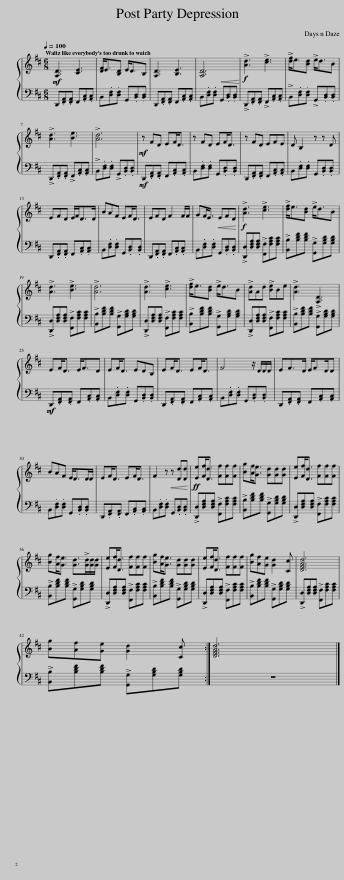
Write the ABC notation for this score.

X:1
%%score { 1 | 2 }
L:1/8
Q:1/4=100
M:6/8
I:linebreak $
K:D
V:1 treble
V:2 bass
V:1
!mf! [A,D]3 [CE]3 | [DF]<E[B,D] E<DB, | [A,D]3 [B,E]3 | [A,D]6 |!f! !>![Ad]3 !>![ce]3 | %5
 !>![df]<e[Bd] !>!e<dB |$ !>![Ad]3 [Be]3 | !>![Ad]6 |!mf! z FD EF<D | z FD EF<D | %10
 z FD EFE | D B,2 z z D |$ EFD E/F<DD/ | BAF EF<D | EFD F2 F/F/ | %15
 GF<E!<(! EFD!<)! |!f! !>![Ad]3 !>![ce]3 | !>![df]<e[Bd] !>!e<dB |$ !>![Ad]3 !>![Be]3 | !>![Ad]6 | %20
 !>![Ad]3 !>![ce]3 | !>![df]<e[Bd] !>!e<dB | !>![Ad]Ad !>![Be]Be | !>![Ad]3 !>![A,D]3 |$ EF<D E<FD | %25
 EF<D EDB, | EF<D EF<D | F4 z/ D/D/D/ | EF>D E/FD/D |$ BAF E<DD/D/ | %30
 EF<D EF<D | F2 z!<(! z [Dd][Dd]!<)! |!ff! [Ee][Ff]<[Dd] [Ff][Ff][Ff] | [Bg][Af]<[Ge] [Gd][Gd][Gd] | [Ee][Ff]<[Dd] [Ff][Ff][Ff] |$ %35
 [Bg][Af]<[Ge] [Gd]>!>![Gd][Gd]/[Gd]/ | [Ee][Ff]<[Dd] [Ff][Ff][Ff] | [Bg][Af]<[Ge] [Gd][Gd][Gd] | [Ee][Ff]<[Dd] [Ff][Ff][Ff] | [Bg][Af][Ge] [Gd]2 [Cc] | %40
 [DFAd]6 |$ [Bg][Af][Ge] [Gd]2 [Cc] :| [DFAd]6 |] %43
V:2
 D,,.[F,,A,,].[F,,A,,] F,,.[A,,C,].[A,,C,] | B,,.[D,F,].[D,F,] G,,.[B,,D,].[B,,D,] | D,,.[F,,A,,].[F,,A,,] F,,.[A,,C,].[A,,C,] | B,,.[D,F,].[D,F,]!<(! G,,.[B,,D,].[B,,D,]!<)! | !>!D,,.[F,,A,,].[F,,A,,] !>!F,,.[A,,C,].[A,,C,] | %5
 !>!B,,.[D,F,].[D,F,] !>!G,,.[B,,D,].[B,,D,] |$ !>!D,,.[F,,A,,].[F,,A,,] !>!F,,.[A,,C,].[A,,C,] | !>!B,,.[D,F,].[D,F,] !>!G,,.[B,,D,].[B,,D,] |!mf! D,,.[F,,A,,].[F,,A,,] F,,.[A,,C,].[A,,C,] | B,,.[D,F,].[D,F,] G,,.[B,,D,].[B,,D,] | %10
 D,,.[F,,A,,].[F,,A,,] F,,.[A,,C,].[A,,C,] | B,,.[D,F,].[D,F,] G,,.[B,,D,].[B,,D,] |$ D,,.[F,,A,,].[F,,A,,] F,,.[A,,C,].[A,,C,] | B,,.[D,F,].[D,F,] G,,.[B,,D,].[B,,D,] | D,,.[F,,A,,].[F,,A,,] F,,.[A,,C,].[A,,C,] | %15
 B,,.[D,F,].[D,F,] G,,.[B,,D,].[B,,D,] | !>![D,,D,][D,F,A,][D,F,A,] !>![F,,F,][F,A,C][F,A,C] | !>![B,,B,][B,DF][B,DF] !>![G,,G,][G,B,D][G,B,D] |$ !>![D,,D,][D,F,A,][D,F,A,] !>![F,,F,][F,A,C][F,A,C] | !>![B,,B,][B,DF][B,DF] !>![G,,G,][G,B,D][G,B,D] | %20
 !>![D,,D,][D,F,A,][D,F,A,] !>![F,,F,][F,A,C][F,A,C] | !>![B,,B,][B,DF][B,DF] !>![G,,G,][G,B,D][G,B,D] | !>![D,,D,][D,F,A,][D,F,A,] !>![F,,F,][F,A,C][F,A,C] | !>![B,,B,][B,DF][B,DF] !>![G,,G,][G,B,D][G,B,D] |$!mf! D,,.[F,,A,,].[F,,A,,] F,,.[A,,C,].[A,,C,] | %25
 B,,.[D,F,].[D,F,] G,,.[B,,D,].[B,,D,] | D,,.[F,,A,,].[F,,A,,] F,,.[A,,C,].[A,,C,] | B,,.[D,F,].[D,F,] G,,.[B,,D,].[B,,D,] | D,,.[F,,A,,].[F,,A,,] F,,.[A,,C,].[A,,C,] |$ B,,.[D,F,].[D,F,] G,,.[B,,D,].[B,,D,] | %30
 D,,.[F,,A,,].[F,,A,,] F,,.[A,,C,].[A,,C,] | B,,.[D,F,].[D,F,] G,,.[B,,D,].[B,,D,] | !>![D,,D,][D,F,A,][D,F,A,] !>![F,,F,][F,A,C][F,A,C] | !>![B,,B,][B,DF][B,DF] !>![G,,G,][G,B,D][G,B,D] | !>![D,,D,][D,F,A,][D,F,A,] !>![F,,F,][F,A,C][F,A,C] |$ %35
 !>![B,,B,][B,DF][B,DF] !>![G,,G,][G,B,D][G,B,D] | !>![D,,D,][D,F,A,][D,F,A,] !>![F,,F,][F,A,C][F,A,C] | !>![B,,B,][B,DF][B,DF] !>![G,,G,][G,B,D][G,B,D] | !>![D,,D,][D,F,A,][D,F,A,] !>![F,,F,][F,A,C][F,A,C] | !>![B,,B,][B,DF][B,DF] !>![G,,G,][G,B,D][G,B,D] | %40
 !>![D,,D,][D,F,A,][D,F,A,] !>![F,,F,][F,A,C][F,A,C] |$ !>![B,,B,][B,DF][B,DF] !>![G,,G,][G,B,D][G,B,D] :| z6 |] %43
